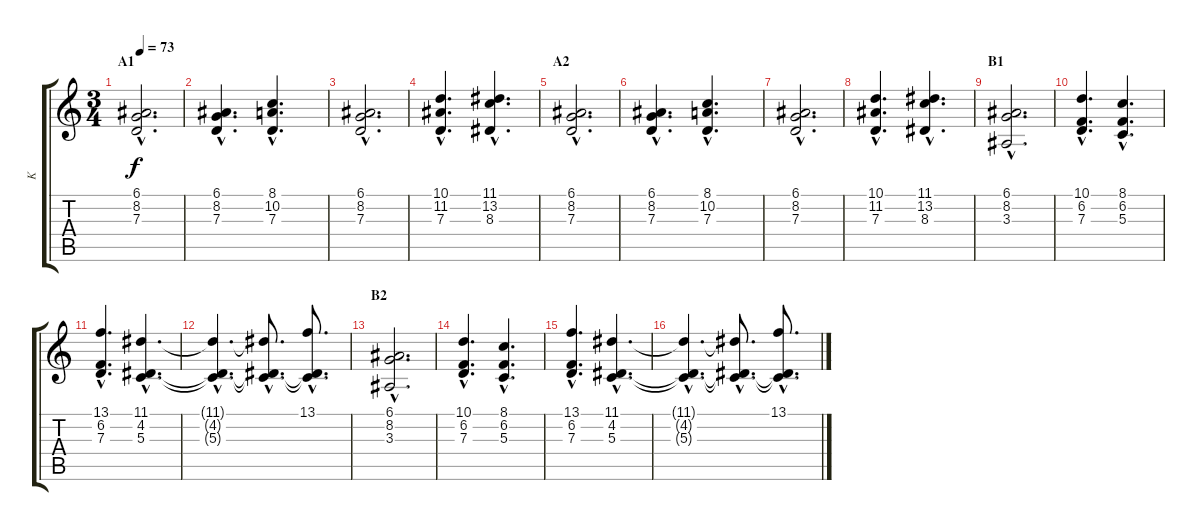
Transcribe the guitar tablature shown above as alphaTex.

\track ("K" "K") {instrument synthbrass1}
\staff {score tabs}
\tuning (E4 B3 G3 D3 A2 E2) {hide}
\ts (3 4)
\section ("" "A1")
\tempo 73
\clef g2
\ks c
(6.1{hac} 8.2{hac} 7.3{hac}).2{d dy f volume 10 instrument stringensemble1} |
(6.1{hac} 8.2{hac} 7.3{hac}).4{d} (8.1{hac} 10.2{hac} 7.3{hac}).4{d} |
(6.1{hac} 8.2{hac} 7.3{hac}).2{d} |
(10.1{hac} 11.2{hac} 7.3{hac}).4{d} (11.1{hac} 13.2{hac} 8.3{hac}).4{d} |
\section ("" "A2")
(6.1{hac} 8.2{hac} 7.3{hac}).2{d} |
(6.1{hac} 8.2{hac} 7.3{hac}).4{d} (8.1{hac} 10.2{hac} 7.3{hac}).4{d} |
(6.1{hac} 8.2{hac} 7.3{hac}).2{d} |
(10.1{hac} 11.2{hac} 7.3{hac}).4{d} (11.1{hac} 13.2{hac} 8.3{hac}).4{d} |
\section ("" "B1")
(6.1{hac} 8.2{hac} 3.3{hac}).2{d} |
(10.1{hac} 6.2{hac} 7.3{hac}).4{d} (8.1{hac} 6.2{hac} 5.3{hac}).4{d} |
(13.1{hac} 6.2{hac} 7.3{hac}).4{d} (11.1{hac} 4.2{hac} 5.3{hac}).4{d} |
(11.1{hac t} 4.2{hac t} 5.3{hac t}).4{d} (11.1{hac t} 4.2{hac t} 5.3{hac t}).8{d} (13.1{hac} 4.2{hac t} 5.3{hac t}).8{d} |
\section ("" "B2")
(6.1{hac} 8.2{hac} 3.3{hac}).2{d} |
(10.1{hac} 6.2{hac} 7.3{hac}).4{d} (8.1{hac} 6.2{hac} 5.3{hac}).4{d} |
(13.1{hac} 6.2{hac} 7.3{hac}).4{d} (11.1{hac} 4.2{hac} 5.3{hac}).4{d} |
(11.1{hac t} 4.2{hac t} 5.3{hac t}).4{d} (11.1{hac t} 4.2{hac t} 5.3{hac t}).8{d} (13.1{hac} 4.2{hac t} 5.3{hac t}).8{d}
